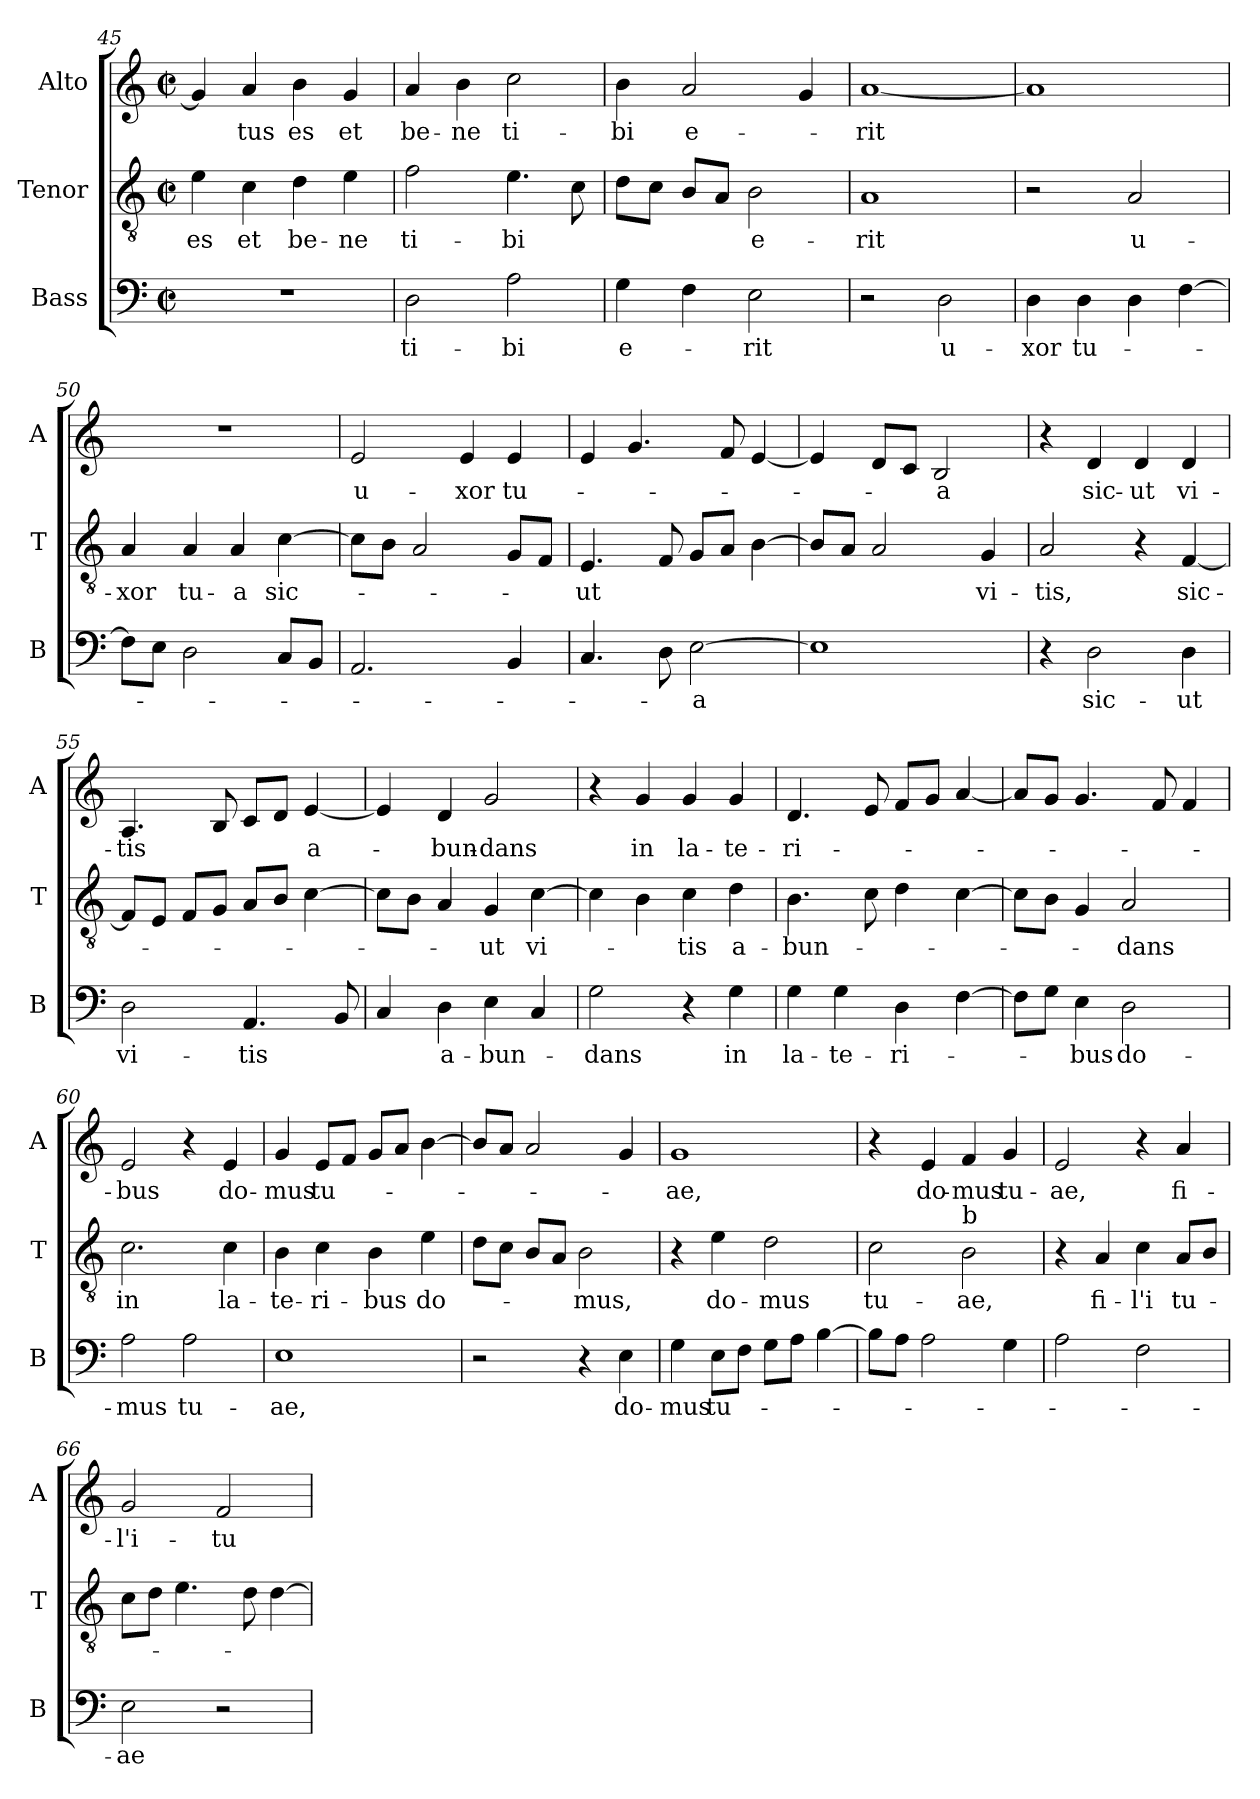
**kern	**text	**kern	**text	**kern	**text
*part3	*part3	*part2	*part2	*part1	*part1
*staff3	*staff3	*staff2	*staff2	*staff1	*staff1
*I"Bass	*	*I"Tenor	*	*I"Alto	*
*I'B	*	*I'T	*	*I'A	*
*clefF4	*	*clefGv2	*	*clefG2	*
*k[]	*	*k[]	*	*k[]	*
*C:	*	*C:	*	*C:	*
*M2/2	*	*M2/2	*	*M2/2	*
*met(c|)	*	*met(c|)	*	*met(c|)	*
=45	=45	=45	=45	=45	=45
!	!	!	!LO:LY:b	!	!
1r	.	4e\	es	4g/]	.
!	!	!	!LO:LY:b	!	!LO:LY:b
.	.	4c\	et	4a/	-tus
!	!	!	!LO:LY:b	!	!LO:LY:b
.	.	4d\	be-	4b\	es
!	!	!	!LO:LY:b	!	!LO:LY:b
.	.	4e\	-ne	4g/	et
=46	=46	=46	=46	=46	=46
!	!LO:LY:b	!	!LO:LY:b	!	!LO:LY:b
2D\	ti-	2f\	ti-	4a/	be-
!	!	!	!	!	!LO:LY:b
.	.	.	.	4b\	-ne
!	!LO:LY:b	!	!LO:LY:b	!	!LO:LY:b
2A\	-bi	4.e\	-bi	2cc\	ti-
.	.	8c\	.	.	.
=47	=47	=47	=47	=47	=47
!	!LO:LY:b	!	!	!	!LO:LY:b
4G\	e-	8d\L	.	4b\	-bi
.	.	8c\J	.	.	.
!	!	!	!	!	!LO:LY:b
4F\	.	8B/L	.	2a/	e-
.	.	8A/J	.	.	.
!	!LO:LY:b	!	!LO:LY:b	!	!
2E\	-rit	2B\	e-	.	.
.	.	.	.	4g/	.
=48	=48	=48	=48	=48	=48
!	!	!	!LO:LY:b	!	!LO:LY:b
2r	.	1A	-rit	[1a	-rit
!	!LO:LY:b	!	!	!	!
2D\	u-	.	.	.	.
!!LO:LB:g=z
=49	=49	=49	=49	=49	=49
!	!LO:LY:b	!	!	!	!
4D\	-xor	2r	.	1a]	.
!	!LO:LY:b	!	!	!	!
4D\	tu-	.	.	.	.
!	!	!	!LO:LY:b	!	!
4D\	.	2A/	u-	.	.
[4F\	.	.	.	.	.
=50	=50	=50	=50	=50	=50
!	!	!	!LO:LY:b	!	!
8F\L]	.	4A/	-xor	1r	.
8E\J	.	.	.	.	.
!	!	!	!LO:LY:b	!	!
2D\	.	4A/	tu-	.	.
!	!	!	!LO:LY:b	!	!
.	.	4A/	-a	.	.
!	!	!	!LO:LY:b	!	!
8C/L	.	[4c\	sic-	.	.
8BB/J	.	.	.	.	.
=51	=51	=51	=51	=51	=51
!	!	!	!	!	!LO:LY:b
2.AA/	.	8c\L]	.	2e/	u-
.	.	8B\J	.	.	.
.	.	2A/	.	.	.
!	!	!	!	!	!LO:LY:b
.	.	.	.	4e/	-xor
!	!	!	!	!	!LO:LY:b
4BB/	.	8G/L	.	4e/	tu-
.	.	8F/J	.	.	.
=52	=52	=52	=52	=52	=52
!	!	!	!LO:LY:b	!	!
4.C/	.	4.E/	-ut	4e/	.
.	.	.	.	4.g/	.
8D\	.	8F/	.	.	.
!	!LO:LY:b	!	!	!	!
[2E\	-a	8G/L	.	.	.
.	.	8A/J	.	8f/	.
.	.	[4B\	.	[4e/	.
=53	=53	=53	=53	=53	=53
1E]	.	8B/L]	.	4e/]	.
.	.	8A/J	.	.	.
.	.	2A/	.	8d/L	.
.	.	.	.	8c/J	.
!	!	!	!	!	!LO:LY:b
.	.	.	.	2B/	-a
!	!	!	!LO:LY:b	!	!
.	.	4G/	vi-	.	.
=54	=54	=54	=54	=54	=54
!	!	!	!LO:LY:b	!	!
4r	.	2A/	-tis,	4r	.
!	!LO:LY:b	!	!	!	!LO:LY:b
2D\	sic-	.	.	4d/	sic-
!	!	!	!	!	!LO:LY:b
.	.	4r	.	4d/	-ut
!	!LO:LY:b	!	!LO:LY:b	!	!LO:LY:b
4D\	-ut	[4F/	sic-	4d/	vi-
!!LO:LB:g=z
=55	=55	=55	=55	=55	=55
!	!LO:LY:b	!	!	!	!LO:LY:b
2D\	vi-	8F/L]	.	4.A/	-tis
.	.	8E/J	.	.	.
.	.	8F/L	.	.	.
.	.	8G/J	.	8B/	.
!	!LO:LY:b	!	!	!	!
4.AA/	-tis	8A/L	.	8c/L	.
.	.	8B/J	.	8d/J	.
!	!	!	!	!	!LO:LY:b
.	.	[4c\	.	[4e/	a-
8BB/	.	.	.	.	.
=56	=56	=56	=56	=56	=56
4C/	.	8c\L]	.	4e/]	.
.	.	8B\J	.	.	.
!	!LO:LY:b	!	!	!	!LO:LY:b
4D\	a-	4A/	.	4d/	-bun-
!	!LO:LY:b	!	!LO:LY:b	!	!LO:LY:b
4E\	-bun-	4G/	-ut	2g/	-dans
!	!	!	!LO:LY:b	!	!
4C/	.	[4c\	vi-	.	.
=57	=57	=57	=57	=57	=57
!	!LO:LY:b	!	!	!	!
2G\	-dans	4c\]	.	4r	.
!	!	!	!	!	!LO:LY:b
.	.	4B\	.	4g/	in
!	!	!	!LO:LY:b	!	!LO:LY:b
4r	.	4c\	-tis	4g/	la-
!	!LO:LY:b	!	!LO:LY:b	!	!LO:LY:b
4G\	in	4d\	a-	4g/	-te-
=58	=58	=58	=58	=58	=58
!	!LO:LY:b	!	!LO:LY:b	!	!LO:LY:b
4G\	la-	4.B\	-bun-	4.d/	-ri-
!	!LO:LY:b	!	!	!	!
4G\	-te-	.	.	.	.
.	.	8c\	.	8e/	.
!	!LO:LY:b	!	!	!	!
4D\	-ri-	4d\	.	8f/L	.
.	.	.	.	8g/J	.
[4F\	.	[4c\	.	[4a/	.
=59	=59	=59	=59	=59	=59
8F\L]	.	8c\L]	.	8a/L]	.
8G\J	.	8B\J	.	8g/J	.
!	!LO:LY:b	!	!	!	!
4E\	-bus	4G/	.	4.g/	.
!	!LO:LY:b	!	!LO:LY:b	!	!
2D\	do-	2A/	-dans	.	.
.	.	.	.	8f/	.
.	.	.	.	4f/	.
!!LO:LB:g=z
=60	=60	=60	=60	=60	=60
!	!LO:LY:b	!	!LO:LY:b	!	!LO:LY:b
2A\	-mus	2.c\	in	2e/	-bus
!	!LO:LY:b	!	!	!	!
2A\	tu-	.	.	4r	.
!	!	!	!LO:LY:b	!	!LO:LY:b
.	.	4c\	la-	4e/	do-
=61	=61	=61	=61	=61	=61
!	!LO:LY:b	!	!LO:LY:b	!	!LO:LY:b
1E	-ae,	4B\	-te-	4g/	-mus
!	!	!	!LO:LY:b	!	!LO:LY:b
.	.	4c\	-ri-	8e/L	tu-
.	.	.	.	8f/J	.
!	!	!	!LO:LY:b	!	!
.	.	4B\	-bus	8g/L	.
.	.	.	.	8a/J	.
!	!	!	!LO:LY:b	!	!
.	.	4e\	do-	[4b\	.
=62	=62	=62	=62	=62	=62
2r	.	8d\L	.	8b/L]	.
.	.	8c\J	.	8a/J	.
.	.	8B/L	.	2a/	.
.	.	8A/J	.	.	.
!	!	!	!LO:LY:b	!	!
4r	.	2B\	-mus,	.	.
!	!LO:LY:b	!	!	!	!
4E\	do-	.	.	4g/	.
=63	=63	=63	=63	=63	=63
!	!LO:LY:b	!	!	!	!LO:LY:b
4G\	-mus	4r	.	1g	-ae,
!	!LO:LY:b	!	!LO:LY:b	!	!
8E\L	tu-	4e\	do-	.	.
8F\J	.	.	.	.	.
!	!	!	!LO:LY:b	!	!
8G\L	.	2d\	-mus	.	.
8A\J	.	.	.	.	.
[4B\	.	.	.	.	.
=64	=64	=64	=64	=64	=64
!	!	!	!LO:LY:b	!	!
8B\L]	.	2c\	tu-	4r	.
8A\J	.	.	.	.	.
!	!	!	!	!	!LO:LY:b
2A\	.	.	.	4e/	do-
!	!	!LO:TX:a:t=b	!	!	!
!	!	!	!LO:LY:b	!	!LO:LY:b
.	.	2B\	-ae,	4f/	-mus
!	!	!	!	!	!LO:LY:b
4G\	.	.	.	4g/	tu-
=65	=65	=65	=65	=65	=65
!	!	!	!	!	!LO:LY:b
2A\	.	4r	.	2e/	-ae,
!	!	!	!LO:LY:b	!	!
.	.	4A/	fi-	.	.
!	!	!	!LO:LY:b	!	!
2F\	.	4c\	-l'i	4r	.
!	!	!	!LO:LY:b	!	!LO:LY:b
.	.	8A/L	tu-	4a/	fi-
.	.	8B/J	.	.	.
!!LO:PB:g=z
=66	=66	=66	=66	=66	=66
!	!LO:LY:b	!	!	!	!LO:LY:b
2E\	-ae	8c\L	.	2g/	-l'i-
.	.	8d\J	.	.	.
.	.	4.e\	.	.	.
!	!	!	!	!	!LO:LY:b
2r	.	.	.	2f/	-tu-
.	.	8d\	.	.	.
.	.	[4d\	.	.	.
=	=	=	=	=	=
*-	*-	*-	*-	*-	*-
